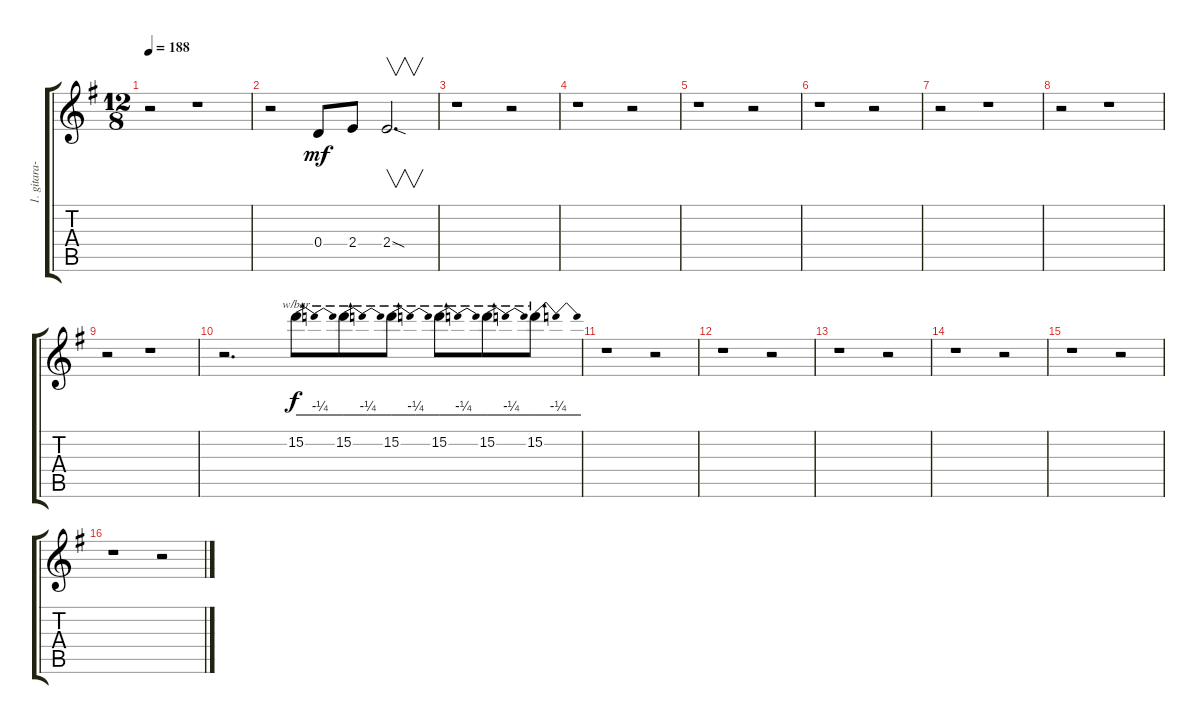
\track ("1. gitara-lead (distorzija)" "1. gitara-") {instrument distortionguitar}
\staff {score tabs}
\tuning (E4 B3 G3 D3 A2 E2) {hide}
\ts (12 8)
\tempo 188
\clef g2
\ks g
r.2{dy mf} r.1 |
r.2 0.4.8 2.4.8 2.4{sod}.2{v d} |
r.1 r.2 |
r.1 r.2 |
r.1 r.2 |
r.1 r.2 |
r.2 r.1 |
r.2 r.1 |
r.2 r.1 |
r.2{d} 15.2.8{tbe (dip default 0 0 30 -1 60 0) dy f} 15.2.8{tbe (dip default 0 0 30 -1 60 0)} 15.2.8{tbe (dip default 0 0 30 -1 60 0)} 15.2.8{tbe (dip default 0 0 30 -1 60 0)} 15.2.8{tbe (dip default 0 0 30 -1 60 0)} 15.2.8{tbe (dip default 0 0 30 -1 60 0)} |
r.1 r.2 |
r.1 r.2 |
r.1 r.2 |
r.1 r.2 |
r.1 r.2 |
r.1 r.2
